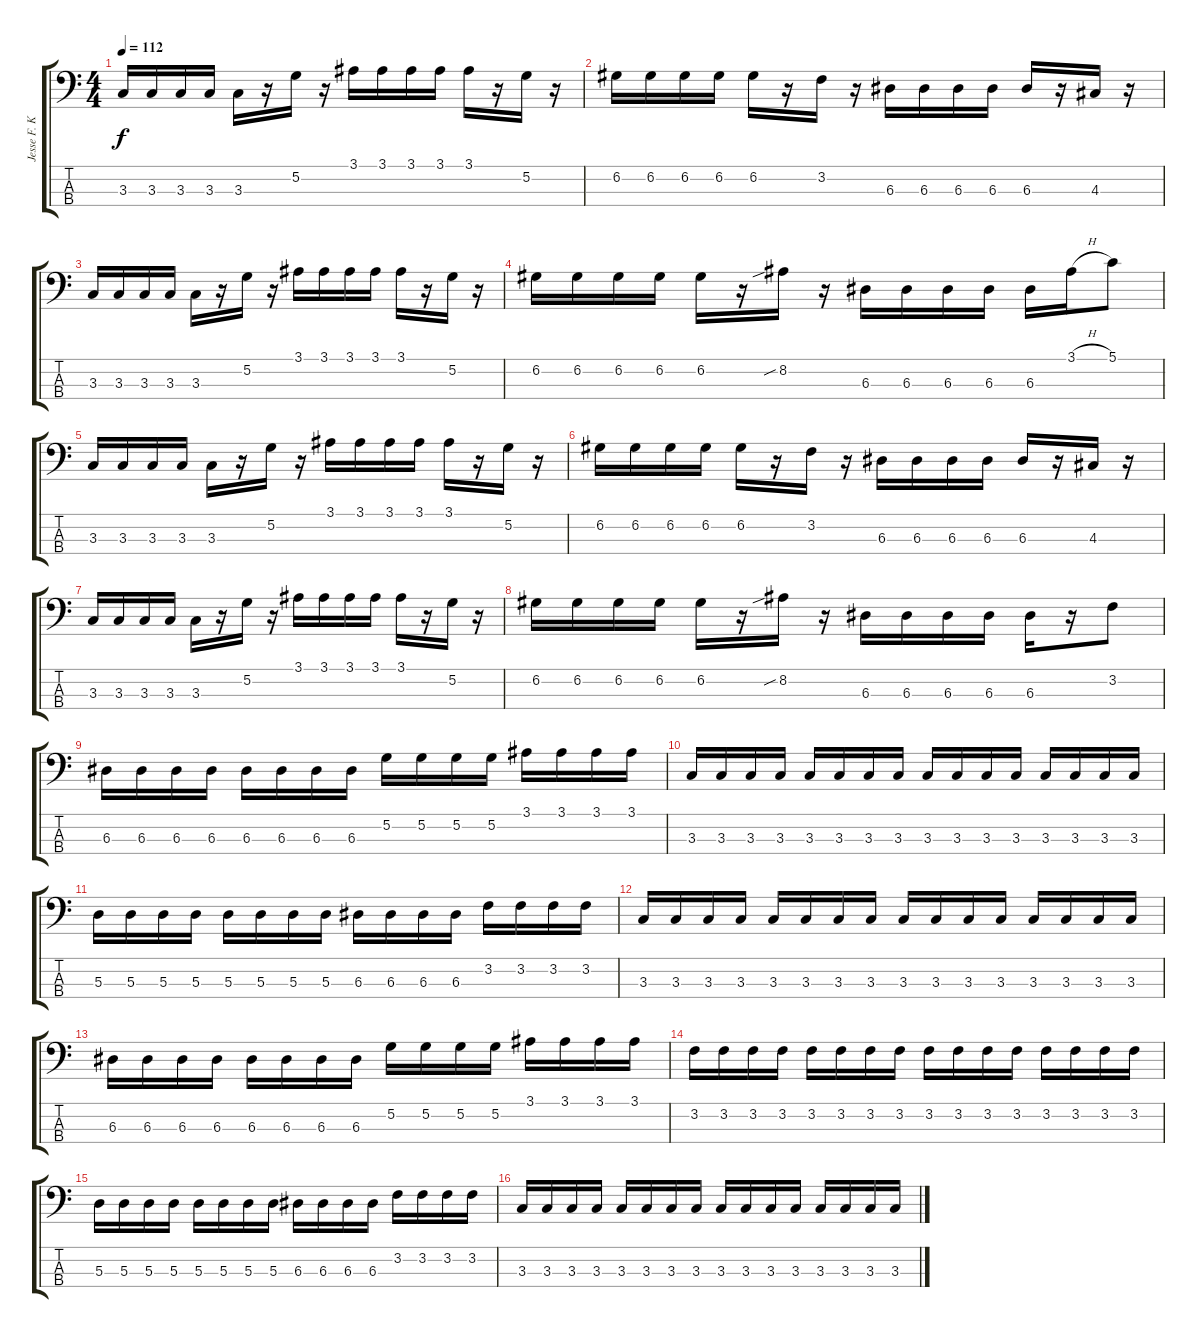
\track ("Jesse F. Keeler" "Jesse F. K") {instrument electricbassfinger}
\staff {score tabs}
\tuning (G2 D2 A1 E1) {hide}
\ts (4 4)
\tempo 112
\clef f4
\ks c
3.3.16{dy f instrument electricbassfinger} 3.3.16 3.3.16 3.3.16 3.3.16 r.16 5.2.16 r.16 3.1.16 3.1.16 3.1.16 3.1.16 3.1.16 r.16 5.2.16 r.16 |
6.2.16 6.2.16 6.2.16 6.2.16 6.2.16 r.16 3.2.16 r.16 6.3.16 6.3.16 6.3.16 6.3.16 6.3.16 r.16 4.3.16 r.16 |
3.3.16 3.3.16 3.3.16 3.3.16 3.3.16 r.16 5.2.16 r.16 3.1.16 3.1.16 3.1.16 3.1.16 3.1.16 r.16 5.2.16 r.16 |
6.2.16 6.2.16 6.2.16 6.2.16 6.2.16 r.16 8.2{sib}.16 r.16 6.3.16 6.3.16 6.3.16 6.3.16 6.3.16 3.1{h}.16 5.1.8 |
3.3.16 3.3.16 3.3.16 3.3.16 3.3.16 r.16 5.2.16 r.16 3.1.16 3.1.16 3.1.16 3.1.16 3.1.16 r.16 5.2.16 r.16 |
6.2.16 6.2.16 6.2.16 6.2.16 6.2.16 r.16 3.2.16 r.16 6.3.16 6.3.16 6.3.16 6.3.16 6.3.16 r.16 4.3.16 r.16 |
3.3.16 3.3.16 3.3.16 3.3.16 3.3.16 r.16 5.2.16 r.16 3.1.16 3.1.16 3.1.16 3.1.16 3.1.16 r.16 5.2.16 r.16 |
6.2.16 6.2.16 6.2.16 6.2.16 6.2.16 r.16 8.2{sib}.16 r.16 6.3.16 6.3.16 6.3.16 6.3.16 6.3.16 r.16 3.2.8 |
6.3.16 6.3.16 6.3.16 6.3.16 6.3.16 6.3.16 6.3.16 6.3.16 5.2.16 5.2.16 5.2.16 5.2.16 3.1.16 3.1.16 3.1.16 3.1.16 |
3.3.16 3.3.16 3.3.16 3.3.16 3.3.16 3.3.16 3.3.16 3.3.16 3.3.16 3.3.16 3.3.16 3.3.16 3.3.16 3.3.16 3.3.16 3.3.16 |
5.3.16 5.3.16 5.3.16 5.3.16 5.3.16 5.3.16 5.3.16 5.3.16 6.3.16 6.3.16 6.3.16 6.3.16 3.2.16 3.2.16 3.2.16 3.2.16 |
3.3.16 3.3.16 3.3.16 3.3.16 3.3.16 3.3.16 3.3.16 3.3.16 3.3.16 3.3.16 3.3.16 3.3.16 3.3.16 3.3.16 3.3.16 3.3.16 |
6.3.16 6.3.16 6.3.16 6.3.16 6.3.16 6.3.16 6.3.16 6.3.16 5.2.16 5.2.16 5.2.16 5.2.16 3.1.16 3.1.16 3.1.16 3.1.16 |
3.2.16 3.2.16 3.2.16 3.2.16 3.2.16 3.2.16 3.2.16 3.2.16 3.2.16 3.2.16 3.2.16 3.2.16 3.2.16 3.2.16 3.2.16 3.2.16 |
5.3.16 5.3.16 5.3.16 5.3.16 5.3.16 5.3.16 5.3.16 5.3.16 6.3.16 6.3.16 6.3.16 6.3.16 3.2.16 3.2.16 3.2.16 3.2.16 |
3.3.16 3.3.16 3.3.16 3.3.16 3.3.16 3.3.16 3.3.16 3.3.16 3.3.16 3.3.16 3.3.16 3.3.16 3.3.16 3.3.16 3.3.16 3.3.16
